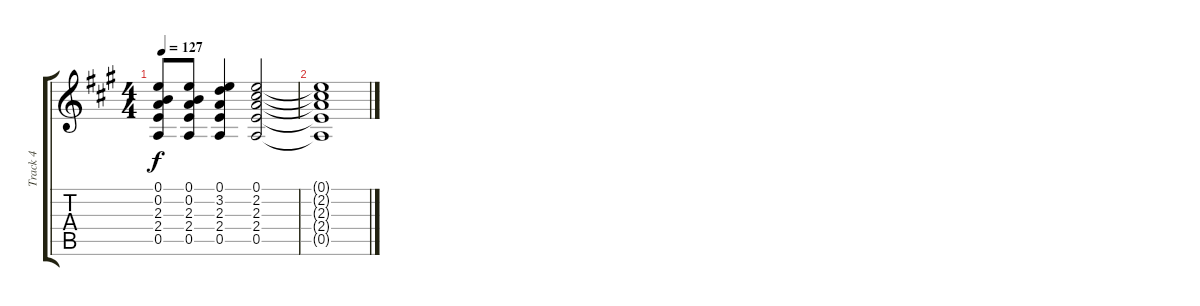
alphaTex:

\track ("Track 4" "Track 4") {instrument acousticguitarsteel}
\staff {score tabs}
\tuning (E4 B3 G3 D3 A2 E2) {hide}
\ts (4 4)
\tempo 127
\clef g2
\ks a
(0.1 0.2 2.3 2.4 0.5).8{dy f} (0.1 0.2 2.3 2.4 0.5).8 (0.1 3.2 2.3 2.4 0.5).4 (0.1 2.2 2.3 2.4 0.5).2 |
(0.1{t} 2.2{t} 2.3{t} 2.4{t} 0.5{t}).1
